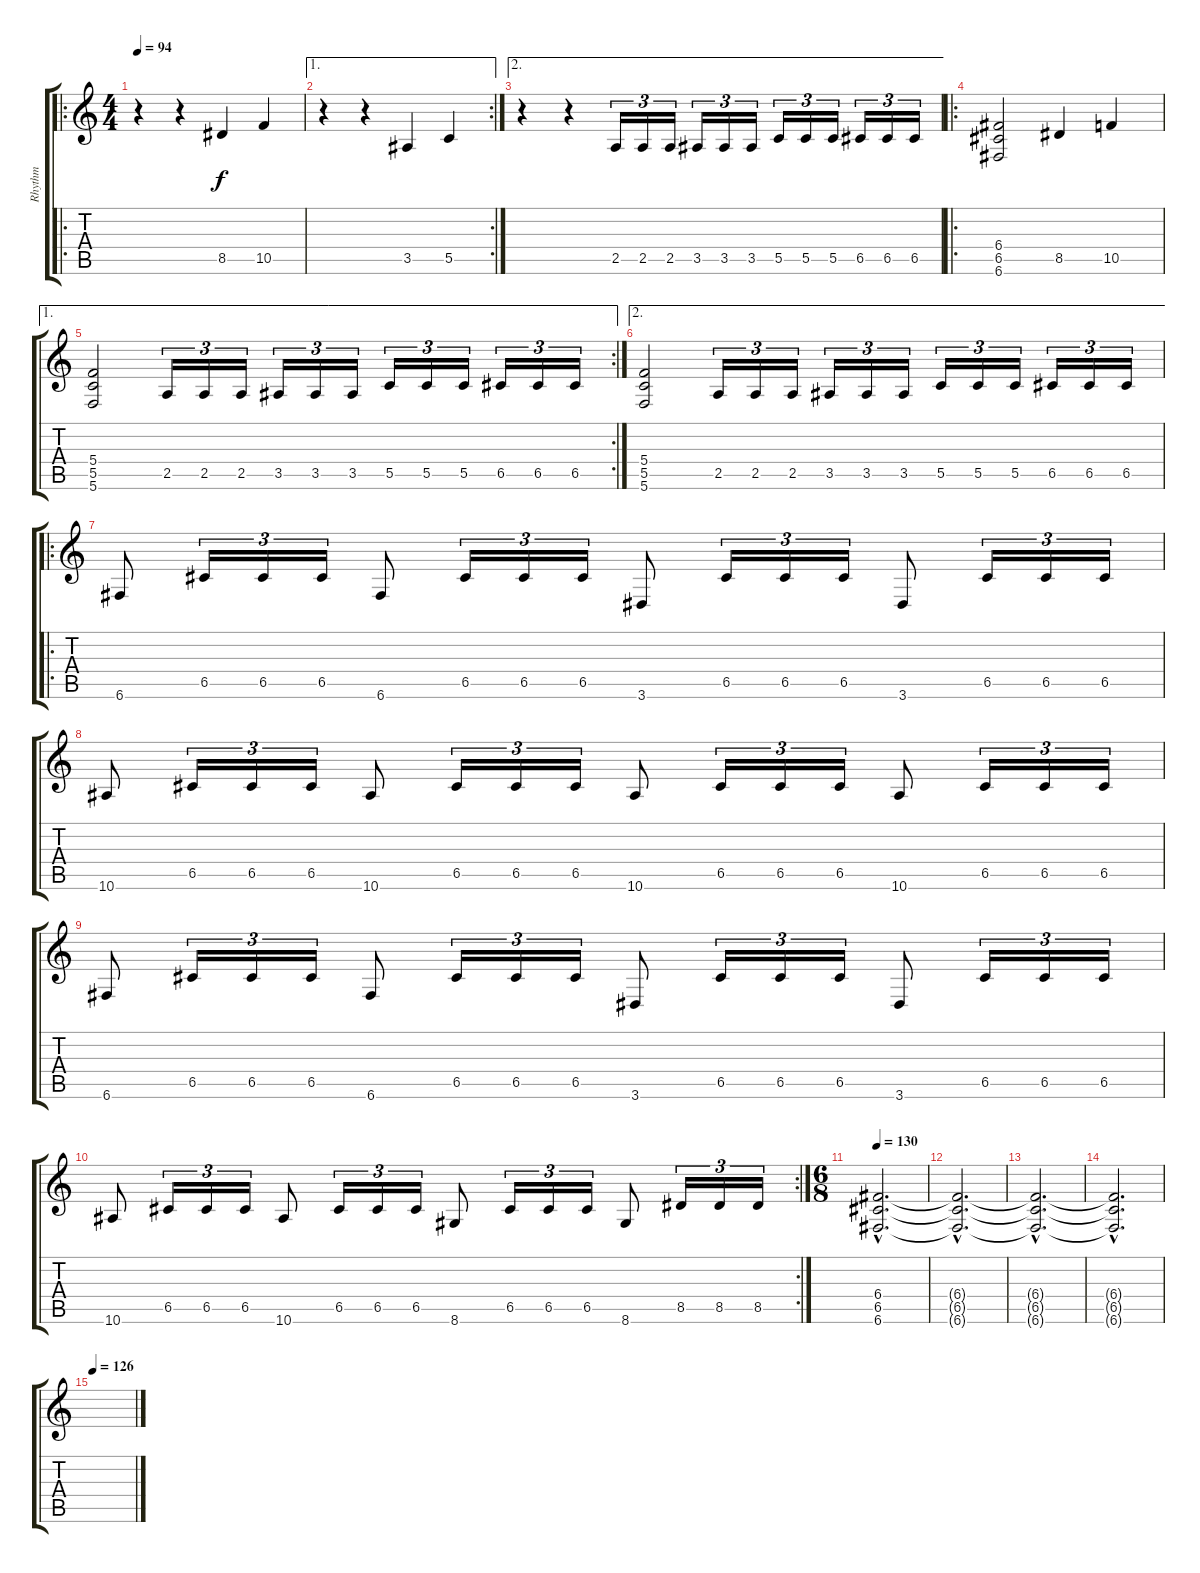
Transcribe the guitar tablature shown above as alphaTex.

\track ("Rhythm" "Rhythm") {instrument distortionguitar}
\staff {score tabs}
\tuning (D4 A3 F3 C3 G2 C2) {hide}
\ro
\ts (4 4)
\tempo 94
\clef g2
\ks c
r.4{dy f} r.4 8.5.4 10.5.4 |
\ae 1
\rc 2
r.4 r.4 3.5.4 5.5.4 |
\ae 2
r.4 r.4 2.5.16{tu (3 2)} 2.5.16{tu (3 2)} 2.5.16{tu (3 2)} 3.5.16{tu (3 2)} 3.5.16{tu (3 2)} 3.5.16{tu (3 2)} 5.5.16{tu (3 2)} 5.5.16{tu (3 2)} 5.5.16{tu (3 2)} 6.5.16{tu (3 2)} 6.5.16{tu (3 2)} 6.5.16{tu (3 2)} |
\ro
(6.4 6.5 6.6).2 8.5.4 10.5.4 |
\ae 1
\rc 2
(5.4 5.5 5.6).2 2.5.16{tu (3 2)} 2.5.16{tu (3 2)} 2.5.16{tu (3 2)} 3.5.16{tu (3 2)} 3.5.16{tu (3 2)} 3.5.16{tu (3 2)} 5.5.16{tu (3 2)} 5.5.16{tu (3 2)} 5.5.16{tu (3 2)} 6.5.16{tu (3 2)} 6.5.16{tu (3 2)} 6.5.16{tu (3 2)} |
\ae 2
(5.4 5.5 5.6).2 2.5.16{tu (3 2)} 2.5.16{tu (3 2)} 2.5.16{tu (3 2)} 3.5.16{tu (3 2)} 3.5.16{tu (3 2)} 3.5.16{tu (3 2)} 5.5.16{tu (3 2)} 5.5.16{tu (3 2)} 5.5.16{tu (3 2)} 6.5.16{tu (3 2)} 6.5.16{tu (3 2)} 6.5.16{tu (3 2)} |
\ro
6.6.8 6.5.16{tu (3 2)} 6.5.16{tu (3 2)} 6.5.16{tu (3 2)} 6.6.8 6.5.16{tu (3 2)} 6.5.16{tu (3 2)} 6.5.16{tu (3 2)} 3.6.8 6.5.16{tu (3 2)} 6.5.16{tu (3 2)} 6.5.16{tu (3 2)} 3.6.8 6.5.16{tu (3 2)} 6.5.16{tu (3 2)} 6.5.16{tu (3 2)} |
10.6.8 6.5.16{tu (3 2)} 6.5.16{tu (3 2)} 6.5.16{tu (3 2)} 10.6.8 6.5.16{tu (3 2)} 6.5.16{tu (3 2)} 6.5.16{tu (3 2)} 10.6.8 6.5.16{tu (3 2)} 6.5.16{tu (3 2)} 6.5.16{tu (3 2)} 10.6.8 6.5.16{tu (3 2)} 6.5.16{tu (3 2)} 6.5.16{tu (3 2)} |
6.6.8 6.5.16{tu (3 2)} 6.5.16{tu (3 2)} 6.5.16{tu (3 2)} 6.6.8 6.5.16{tu (3 2)} 6.5.16{tu (3 2)} 6.5.16{tu (3 2)} 3.6.8 6.5.16{tu (3 2)} 6.5.16{tu (3 2)} 6.5.16{tu (3 2)} 3.6.8 6.5.16{tu (3 2)} 6.5.16{tu (3 2)} 6.5.16{tu (3 2)} |
\rc 2
10.6.8 6.5.16{tu (3 2)} 6.5.16{tu (3 2)} 6.5.16{tu (3 2)} 10.6.8 6.5.16{tu (3 2)} 6.5.16{tu (3 2)} 6.5.16{tu (3 2)} 8.6.8 6.5.16{tu (3 2)} 6.5.16{tu (3 2)} 6.5.16{tu (3 2)} 8.6.8 8.5.16{tu (3 2)} 8.5.16{tu (3 2)} 8.5.16{tu (3 2)} |
\ts (6 8)
\tempo 130
(6.4{hac} 6.5{hac} 6.6{hac}).2{d} |
(6.4{hac t} 6.5{hac t} 6.6{hac t}).2{d volume 10} |
(6.4{hac t} 6.5{hac t} 6.6{hac t}).2{d volume 8} |
(6.4{hac t} 6.5{hac t} 6.6{hac t}).2{d volume 6} |
\tempo 126
